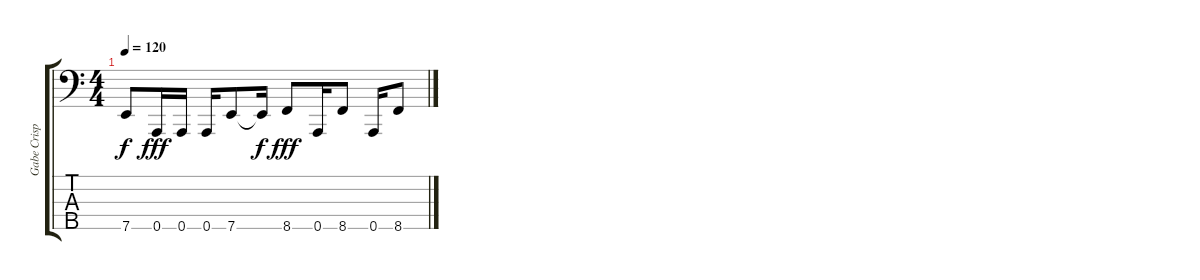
\track ("Gabe Crisp" "Gabe Crisp") {instrument electricbasspick}
\staff {score tabs}
\tuning (G2 D2 A1 E1 A0) {hide}
\ts (4 4)
\tempo 120
\clef f4
\ks c
7.5{t}.8{dy f} 0.5.16{dy fff} 0.5.16 0.5.16 7.5.8 7.5{t}.16{dy f} 8.5.8{dy fff} 0.5.16 8.5.8 0.5.16 8.5.8
